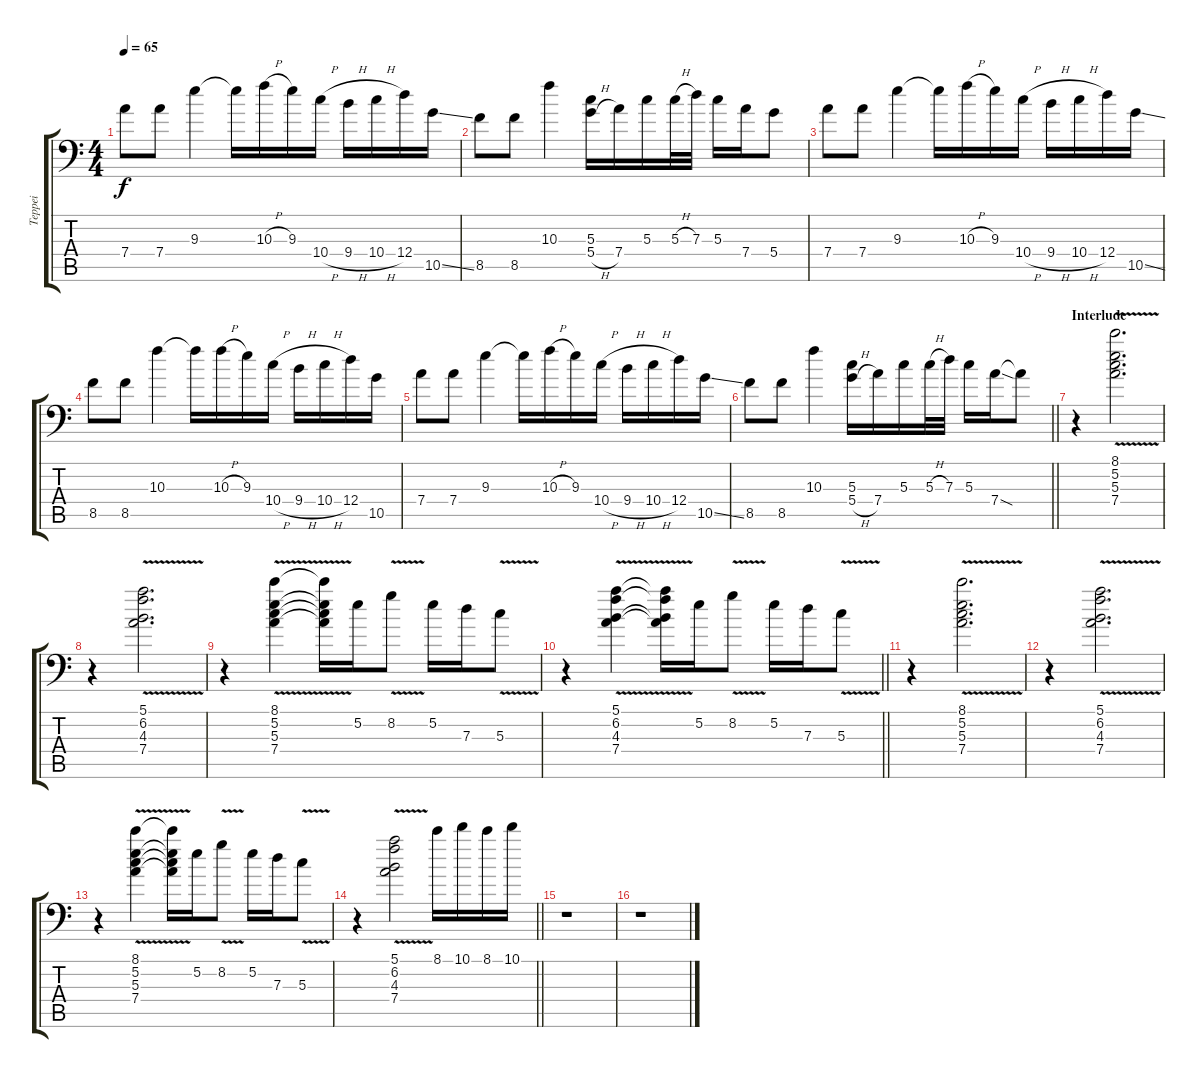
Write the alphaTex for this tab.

\track ("Teppei" "Teppei") {instrument overdrivenguitar}
\staff {score tabs}
\tuning (E4 B3 G3 D3 A2 A1) {hide}
\ts (4 4)
\tempo 65
\clef f4
\ks c
7.4.8{dy f} 7.4.8 9.3.4 9.3{t}.16 10.3{h}.16 9.3.16 10.4{h}.16 9.4{h}.16 10.4{h}.16 12.4.16 10.5{ss}.16 |
8.5.8 8.5.8 10.3.4 (5.3 5.4{h}).16 7.4.16 5.3.16 5.3{h}.32 7.3.32 5.3.16 7.4.16 5.4.8 |
7.4.8 7.4.8 9.3.4 9.3{t}.16 10.3{h}.16 9.3.16 10.4{h}.16 9.4{h}.16 10.4{h}.16 12.4.16 10.5{ss}.16 |
8.5.8 8.5.8 10.3.4 10.3{t}.16 10.3{h}.16 9.3.16 10.4{h}.16 9.4{h}.16 10.4{h}.16 12.4.16 10.5.16 |
7.4.8 7.4.8 9.3.4 9.3{t}.16 10.3{h}.16 9.3.16 10.4{h}.16 9.4{h}.16 10.4{h}.16 12.4.16 10.5{ss}.16 |
\barLineRight lightlight
8.5.8 8.5.8 10.3.4 (5.3 5.4{h}).16 7.4.16 5.3.16 5.3{h}.32 7.3.32 5.3.16 7.4{sod}.16 7.4{t}.8 |
\section ("" "Interlude")
r.4{volume 16 instrument drawbarorgan} (8.1{v} 5.2 5.3 7.4).2{d} |
r.4 (5.1{v} 6.2 4.3 7.4).2{d volume 16 instrument drawbarorgan} |
r.4 (8.1{v} 5.2 5.3 7.4).4{volume 16 instrument drawbarorgan} (8.1{t} 5.2{t} 5.3{t} 7.4{t}).16 5.2.16 8.2{v}.8 5.2.16 7.3.16 5.3{v}.8 |
\barLineRight lightlight
r.4 (5.1{v} 6.2 4.3 7.4).4{volume 16 instrument drawbarorgan} (5.1{t} 6.2{t} 4.3{t} 7.4{t}).16 5.2.16 8.2{v}.8 5.2.16 7.3.16 5.3{v}.8 |
\section ("" "")
r.4{volume 16 instrument drawbarorgan} (8.1{v} 5.2 5.3 7.4).2{d} |
r.4 (5.1{v} 6.2 4.3 7.4).2{d volume 16 instrument drawbarorgan} |
r.4 (8.1{v} 5.2 5.3 7.4).4{volume 16 instrument drawbarorgan} (8.1{t} 5.2{t} 5.3{t} 7.4{t}).16 5.2.16 8.2{v}.8 5.2.16 7.3.16 5.3{v}.8 |
\barLineRight lightlight
r.4{volume 16} (5.1{v} 6.2 4.3 7.4).2{volume 16 instrument drawbarorgan} 8.1.16 10.1.16 8.1.16 10.1.16 |
r.1 |
r.1
